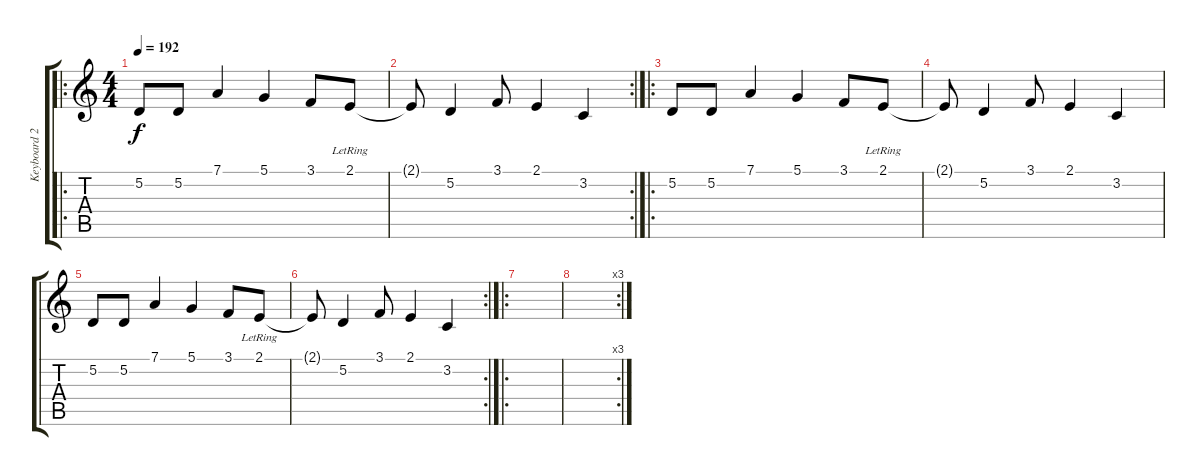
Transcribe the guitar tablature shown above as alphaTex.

\track ("Keyboard 2" "Keyboard 2") {instrument lead4chiff}
\staff {score tabs}
\tuning (D4 A3 F3 C3 G2 D2) {hide}
\ro
\ts (4 4)
\tempo 192
\clef g2
\ks c
5.2.8{dy f instrument lead4chiff} 5.2.8 7.1.4 5.1.4 3.1.8 2.1{lr}.8 |
\rc 2
2.1{t}.8 5.2.4 3.1.8 2.1.4 3.2.4 |
\ro
5.2.8 5.2.8 7.1.4 5.1.4 3.1.8 2.1{lr}.8 |
2.1{t}.8 5.2.4 3.1.8 2.1.4 3.2.4 |
5.2.8 5.2.8 7.1.4 5.1.4 3.1.8 2.1{lr}.8 |
\rc 2
2.1{t}.8 5.2.4 3.1.8 2.1.4 3.2.4 |
\ro
|
\rc 3
